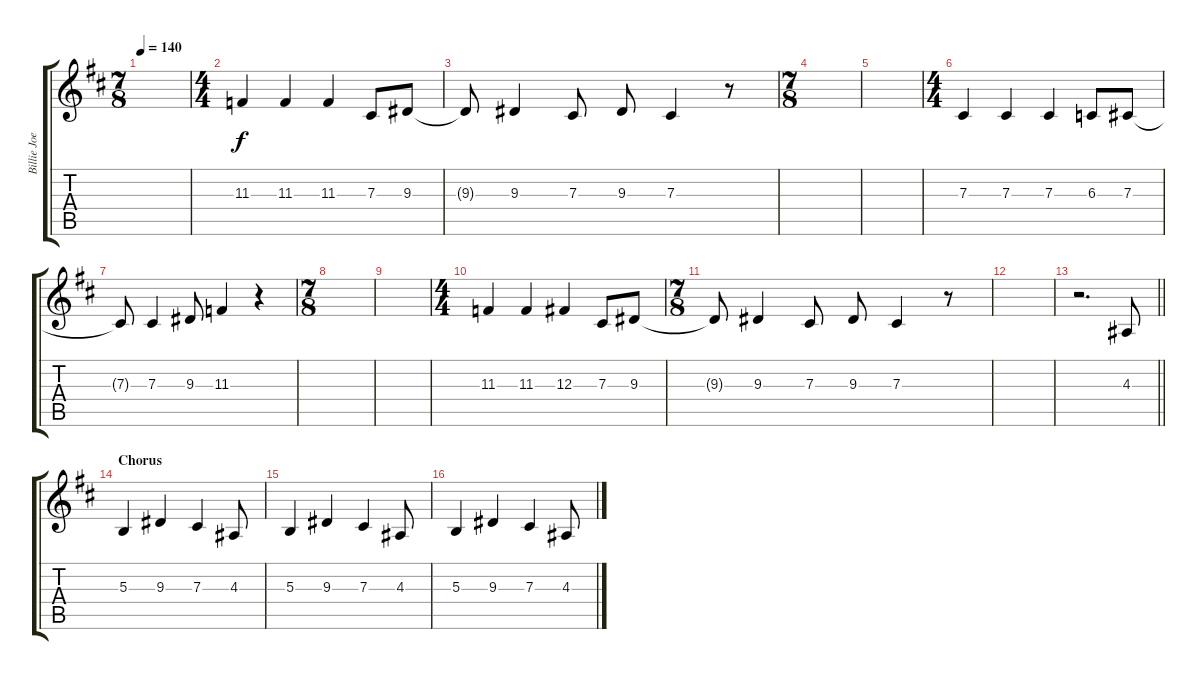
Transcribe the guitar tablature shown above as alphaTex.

\track ("Billie Joe Armstrong (Vocals)" "Billie Joe") {instrument lead2sawtooth}
\staff {score tabs}
\tuning (Eb4 Bb3 Gb3 Db3 Ab2 Eb2) {hide}
\ts (7 8)
\tempo 140
\clef g2
\ks d
|
\ts (4 4)
11.3.4 11.3.4 11.3.4 7.3.8 9.3.8 |
9.3{t}.8 9.3.4 7.3.8 9.3.8 7.3.4 r.8 |
\ts (7 8)
|
|
\ts (4 4)
7.3.4 7.3.4 7.3.4 6.3.8 7.3.8 |
7.3{t}.8 7.3.4 9.3.8 11.3.4 r.4 |
\ts (7 8)
|
|
\ts (4 4)
11.3.4 11.3.4 12.3.4 7.3.8 9.3.8 |
\ts (7 8)
9.3{t}.8 9.3.4 7.3.8 9.3.8 7.3.4 r.8 |
|
\barLineRight lightlight
r.2{d} 4.3.8 |
\section ("" "Chorus")
5.3.4 9.3.4 7.3.4 4.3.8 |
5.3.4 9.3.4 7.3.4 4.3.8 |
5.3.4 9.3.4 7.3.4 4.3.8
